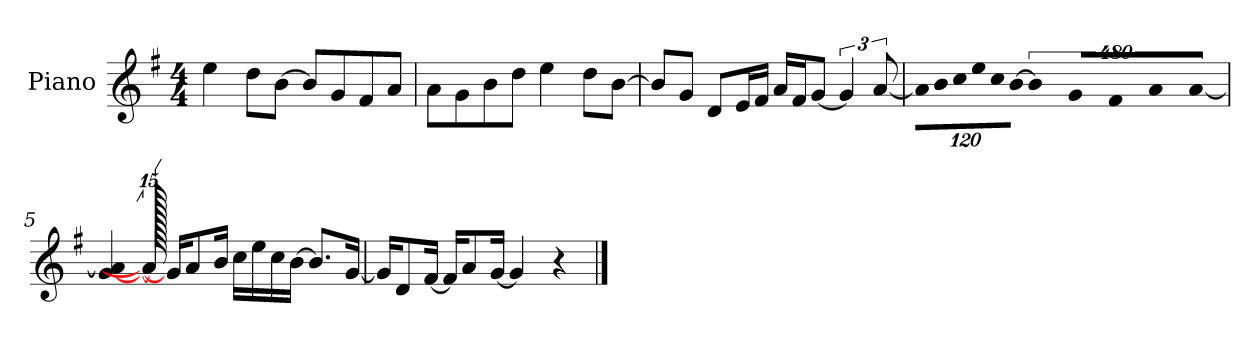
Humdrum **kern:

**kern
*part1
*staff1
*I"Piano
*I'P-no
*clefG2
*k[f#]
*M4/4
*MM90
=1
4ee\
8dd\L
[8b\J
8b/L]
8g/
8f#/
8a/J
=2
8a\L
8g\
8b\
8dd\J
4ee\
8dd\L
[8b\J
=3
8b/L]
8g/J
8d/L
16e/L
16f#/JJ
16a/LL
16f#/J
[8g/J
6g/]
[12a/
=4
!LO:N:vis=16
1920%107a\LL]
!LO:N:vis=16
1920%107b\
!LO:N:vis=16
1920%107cc\
!LO:N:vis=16
1920%107ee\
!LO:N:vis=16
1920%107cc\
!LO:N:vis=16
[1920%107b\JJ
!LO:N:vis=4
1920%427b\]
!LO:N:vis=8
640%71g/L
!LO:N:vis=8
640%71f#/
!LO:N:vis=8
640%71a/
[480%53a/J
!!LO:LB:g=z
=5
[4g/ 4a/]
1920a/_
16g/KL]
8a/
16b/Jk
16cc\LL
16ee\
16cc\
[16b\JJ
8.b/L]
[16g/Jk
=6
16g/KL]
8d/
[16f#/Jk
16f#/KL]
8a/
[16g/Jk
4g/]
4r
==
*-
